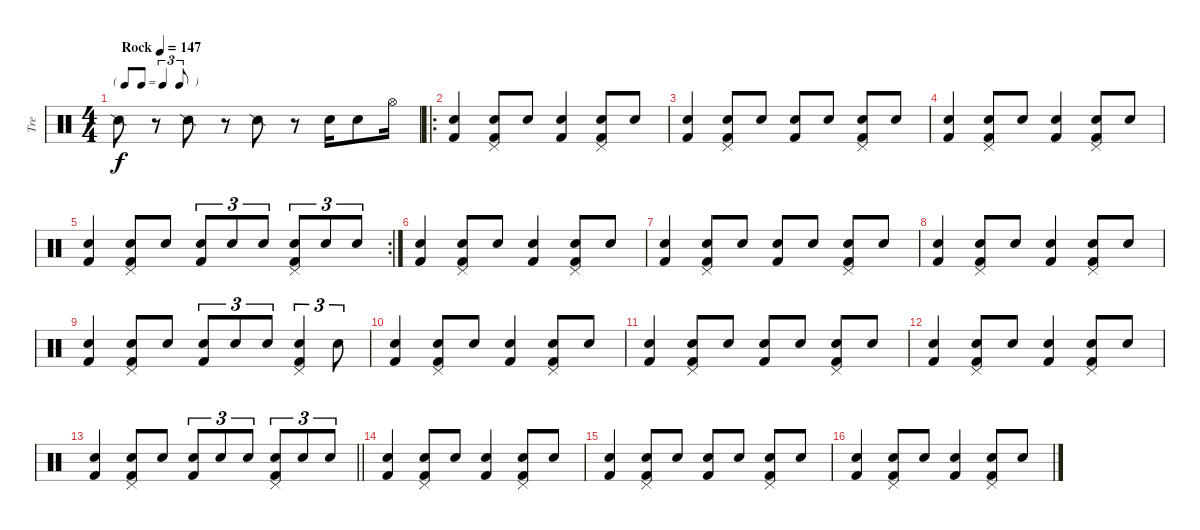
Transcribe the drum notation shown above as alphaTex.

\track ("Tre " "Tre ") {instrument percussion}
\staff {score}
\articulation defaults
\ts (4 4)
\tf triplet8th
\tempo (147 "Rock")
\clef neutral
\ks c "Snare (side stick) 2".8{dy f}
r.8 "Snare (side stick) 2".8 r.8 "Snare (side stick) 2".8 r.8 "Electric Snare (hit)".16 "Electric Snare (hit)".8 "Hi-Hat (open)".16 |
\ro
("Electric Snare (hit)" "Kick (hit) 2").4 ("Pedal Hi-Hat (hit)" "Electric Snare (hit)" "Kick (hit) 2").8 "Electric Snare (hit)".8 ("Electric Snare (hit)" "Kick (hit) 2").4 ("Pedal Hi-Hat (hit)" "Electric Snare (hit)" "Kick (hit) 2").8 "Electric Snare (hit)".8 |
("Electric Snare (hit)" "Kick (hit) 2").4 ("Pedal Hi-Hat (hit)" "Electric Snare (hit)" "Kick (hit) 2").8 "Electric Snare (hit)".8 ("Electric Snare (hit)" "Kick (hit) 2").8 "Electric Snare (hit)".8 ("Pedal Hi-Hat (hit)" "Electric Snare (hit)" "Kick (hit) 2").8 "Electric Snare (hit)".8 |
("Electric Snare (hit)" "Kick (hit) 2").4 ("Pedal Hi-Hat (hit)" "Electric Snare (hit)" "Kick (hit) 2").8 "Electric Snare (hit)".8 ("Electric Snare (hit)" "Kick (hit) 2").4 ("Pedal Hi-Hat (hit)" "Electric Snare (hit)" "Kick (hit) 2").8 "Electric Snare (hit)".8 |
\rc 2
("Electric Snare (hit)" "Kick (hit) 2").4 ("Pedal Hi-Hat (hit)" "Electric Snare (hit)" "Kick (hit) 2").8 "Electric Snare (hit)".8 ("Electric Snare (hit)" "Kick (hit) 2").8{tu (3 2)} "Electric Snare (hit)".8{tu (3 2)} "Electric Snare (hit)".8{tu (3 2)} ("Pedal Hi-Hat (hit)" "Electric Snare (hit)" "Kick (hit) 2").8{tu (3 2)} "Electric Snare (hit)".8{tu (3 2)} "Electric Snare (hit)".8{tu (3 2)} |
("Electric Snare (hit)" "Kick (hit) 2").4 ("Pedal Hi-Hat (hit)" "Electric Snare (hit)" "Kick (hit) 2").8 "Electric Snare (hit)".8 ("Electric Snare (hit)" "Kick (hit) 2").4 ("Pedal Hi-Hat (hit)" "Electric Snare (hit)" "Kick (hit) 2").8 "Electric Snare (hit)".8 |
("Electric Snare (hit)" "Kick (hit) 2").4 ("Pedal Hi-Hat (hit)" "Electric Snare (hit)" "Kick (hit) 2").8 "Electric Snare (hit)".8 ("Electric Snare (hit)" "Kick (hit) 2").8 "Electric Snare (hit)".8 ("Pedal Hi-Hat (hit)" "Electric Snare (hit)" "Kick (hit) 2").8 "Electric Snare (hit)".8 |
("Electric Snare (hit)" "Kick (hit) 2").4 ("Pedal Hi-Hat (hit)" "Electric Snare (hit)" "Kick (hit) 2").8 "Electric Snare (hit)".8 ("Electric Snare (hit)" "Kick (hit) 2").4 ("Pedal Hi-Hat (hit)" "Electric Snare (hit)" "Kick (hit) 2").8 "Electric Snare (hit)".8 |
("Electric Snare (hit)" "Kick (hit) 2").4 ("Pedal Hi-Hat (hit)" "Electric Snare (hit)" "Kick (hit) 2").8 "Electric Snare (hit)".8 ("Electric Snare (hit)" "Kick (hit) 2").8{tu (3 2)} "Electric Snare (hit)".8{tu (3 2)} "Electric Snare (hit)".8{tu (3 2)} ("Pedal Hi-Hat (hit)" "Electric Snare (hit)" "Kick (hit) 2").4{tu (3 2)} "Electric Snare (hit)".8{tu (3 2)} |
("Electric Snare (hit)" "Kick (hit) 2").4 ("Pedal Hi-Hat (hit)" "Electric Snare (hit)" "Kick (hit) 2").8 "Electric Snare (hit)".8 ("Electric Snare (hit)" "Kick (hit) 2").4 ("Pedal Hi-Hat (hit)" "Electric Snare (hit)" "Kick (hit) 2").8 "Electric Snare (hit)".8 |
("Electric Snare (hit)" "Kick (hit) 2").4 ("Pedal Hi-Hat (hit)" "Electric Snare (hit)" "Kick (hit) 2").8 "Electric Snare (hit)".8 ("Electric Snare (hit)" "Kick (hit) 2").8 "Electric Snare (hit)".8 ("Pedal Hi-Hat (hit)" "Electric Snare (hit)" "Kick (hit) 2").8 "Electric Snare (hit)".8 |
("Electric Snare (hit)" "Kick (hit) 2").4 ("Pedal Hi-Hat (hit)" "Electric Snare (hit)" "Kick (hit) 2").8 "Electric Snare (hit)".8 ("Electric Snare (hit)" "Kick (hit) 2").4 ("Pedal Hi-Hat (hit)" "Electric Snare (hit)" "Kick (hit) 2").8 "Electric Snare (hit)".8 |
\barLineRight lightlight
("Electric Snare (hit)" "Kick (hit) 2").4 ("Pedal Hi-Hat (hit)" "Electric Snare (hit)" "Kick (hit) 2").8 "Electric Snare (hit)".8 ("Electric Snare (hit)" "Kick (hit) 2").8{tu (3 2)} "Electric Snare (hit)".8{tu (3 2)} "Electric Snare (hit)".8{tu (3 2)} ("Pedal Hi-Hat (hit)" "Electric Snare (hit)" "Kick (hit) 2").8{tu (3 2)} "Electric Snare (hit)".8{tu (3 2)} "Electric Snare (hit)".8{tu (3 2)} |
("Electric Snare (hit)" "Kick (hit) 2").4 ("Pedal Hi-Hat (hit)" "Electric Snare (hit)" "Kick (hit) 2").8 "Electric Snare (hit)".8 ("Electric Snare (hit)" "Kick (hit) 2").4 ("Pedal Hi-Hat (hit)" "Electric Snare (hit)" "Kick (hit) 2").8 "Electric Snare (hit)".8 |
("Electric Snare (hit)" "Kick (hit) 2").4 ("Pedal Hi-Hat (hit)" "Electric Snare (hit)" "Kick (hit) 2").8 "Electric Snare (hit)".8 ("Electric Snare (hit)" "Kick (hit) 2").8 "Electric Snare (hit)".8 ("Pedal Hi-Hat (hit)" "Electric Snare (hit)" "Kick (hit) 2").8 "Electric Snare (hit)".8 |
("Electric Snare (hit)" "Kick (hit) 2").4 ("Pedal Hi-Hat (hit)" "Electric Snare (hit)" "Kick (hit) 2").8 "Electric Snare (hit)".8 ("Electric Snare (hit)" "Kick (hit) 2").4 ("Pedal Hi-Hat (hit)" "Electric Snare (hit)" "Kick (hit) 2").8 "Electric Snare (hit)".8
